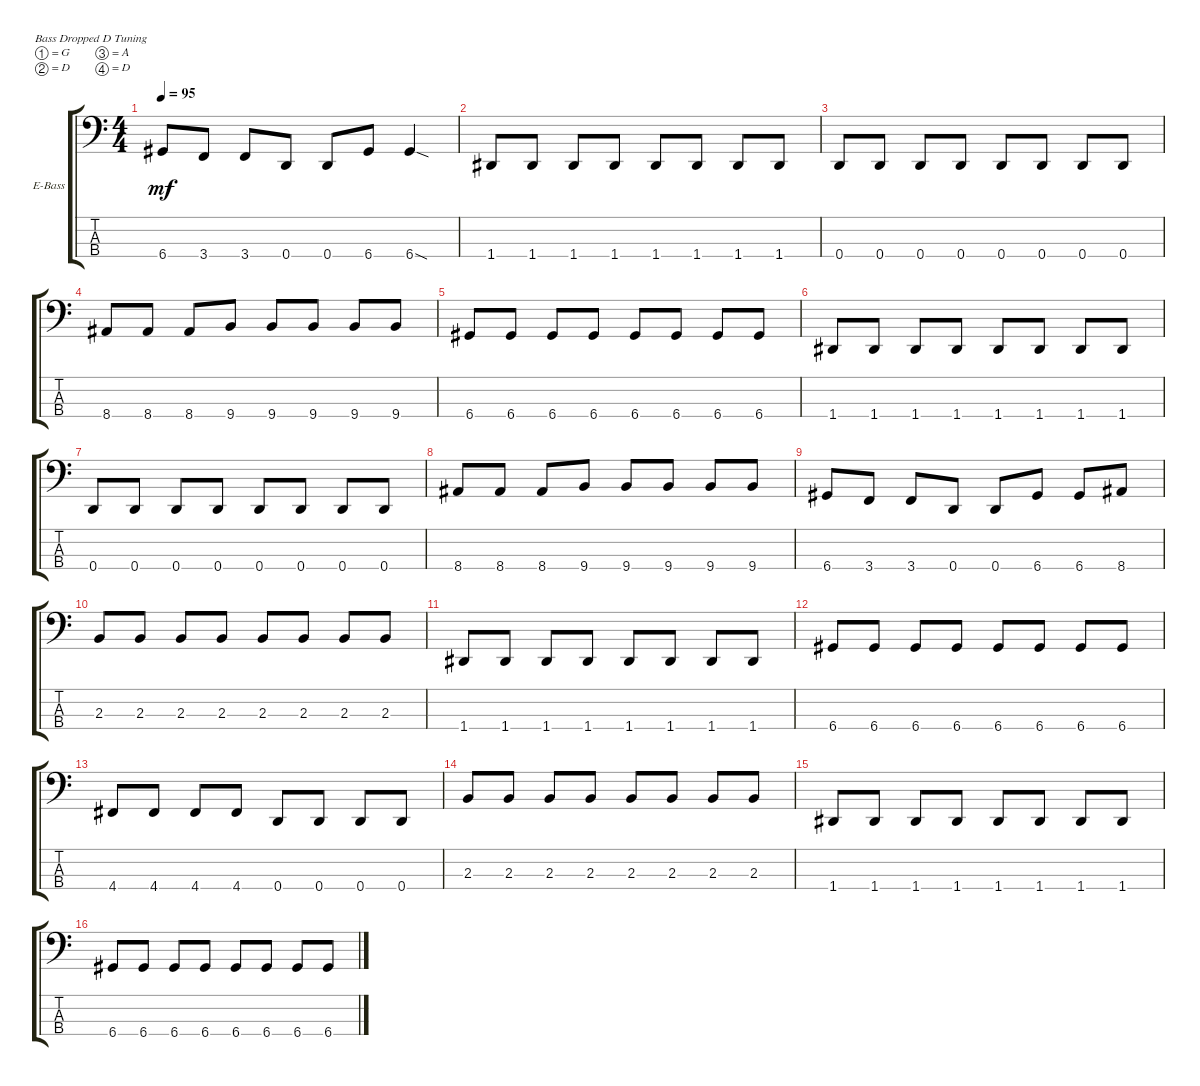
\defaultSystemsLayout 4
\bracketExtendMode groupsimilarinstruments
\firstSystemTrackNameOrientation horizontal
\otherSystemsTrackNameOrientation horizontal
\track ("Electric Bass" "E-Bass") {instrument electricbassfinger}
\staff {score tabs}
\tuning (G2 D2 A1 D1)
\ts (4 4)
\tempo 95
\clef f4
\ks c
6.4.8{dy mf} 3.4.8 3.4.8 0.4.8 0.4.8 6.4.8 6.4{sod}.4 |
1.4.8 1.4.8 1.4.8 1.4.8 1.4.8 1.4.8 1.4.8 1.4.8 |
0.4.8 0.4.8 0.4.8 0.4.8 0.4.8 0.4.8 0.4.8 0.4.8 |
8.4.8 8.4.8 8.4.8 9.4.8 9.4.8 9.4.8 9.4.8 9.4.8 |
6.4.8 6.4.8 6.4.8 6.4.8 6.4.8 6.4.8 6.4.8 6.4.8 |
1.4.8 1.4.8 1.4.8 1.4.8 1.4.8 1.4.8 1.4.8 1.4.8 |
0.4.8 0.4.8 0.4.8 0.4.8 0.4.8 0.4.8 0.4.8 0.4.8 |
8.4.8 8.4.8 8.4.8 9.4.8 9.4.8 9.4.8 9.4.8 9.4.8 |
6.4.8 3.4.8 3.4.8 0.4.8 0.4.8 6.4.8 6.4.8 8.4.8 |
2.3.8 2.3.8 2.3.8 2.3.8 2.3.8 2.3.8 2.3.8 2.3.8 |
1.4.8 1.4.8 1.4.8 1.4.8 1.4.8 1.4.8 1.4.8 1.4.8 |
6.4.8 6.4.8 6.4.8 6.4.8 6.4.8 6.4.8 6.4.8 6.4.8 |
4.4.8 4.4.8 4.4.8 4.4.8 0.4.8 0.4.8 0.4.8 0.4.8 |
2.3.8 2.3.8 2.3.8 2.3.8 2.3.8 2.3.8 2.3.8 2.3.8 |
1.4.8 1.4.8 1.4.8 1.4.8 1.4.8 1.4.8 1.4.8 1.4.8 |
6.4.8 6.4.8 6.4.8 6.4.8 6.4.8 6.4.8 6.4.8 6.4.8
